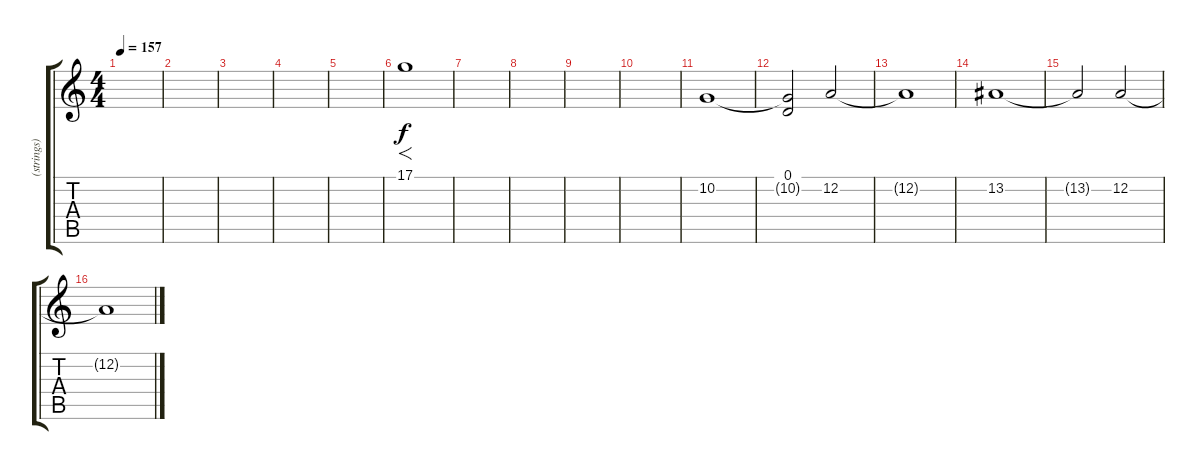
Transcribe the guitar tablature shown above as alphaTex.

\track ("(strings)" "(strings)") {instrument choiraahs}
\staff {score tabs}
\tuning (D4 A3 F3 C3 G2 D2) {hide}
\ts (4 4)
\tempo 157
\clef g2
\ks c
|
|
|
|
|
17.1.1{f} |
|
|
|
|
10.2.1 |
(0.1 10.2{t}).2 12.2.2 |
12.2{t}.1 |
13.2.1 |
13.2{t}.2 12.2.2 |
12.2{t}.1
